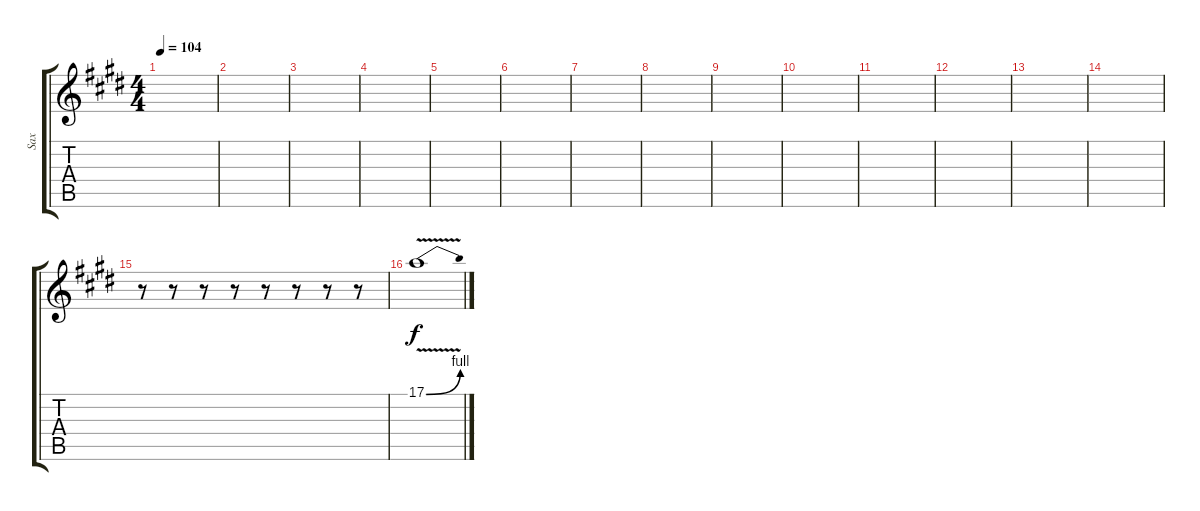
\track ("Sax" "Sax") {instrument tenorsax}
\staff {score tabs}
\tuning (E4 B3 G3 D3 A2 E2) {hide}
\ts (4 4)
\tempo 104
\clef g2
\ks e
|
|
|
|
|
|
|
|
|
|
|
|
|
|
r.8 r.8 r.8 r.8 r.8 r.8 r.8 r.8 |
17.1{be (bend 0 0 60 4) v}.1
